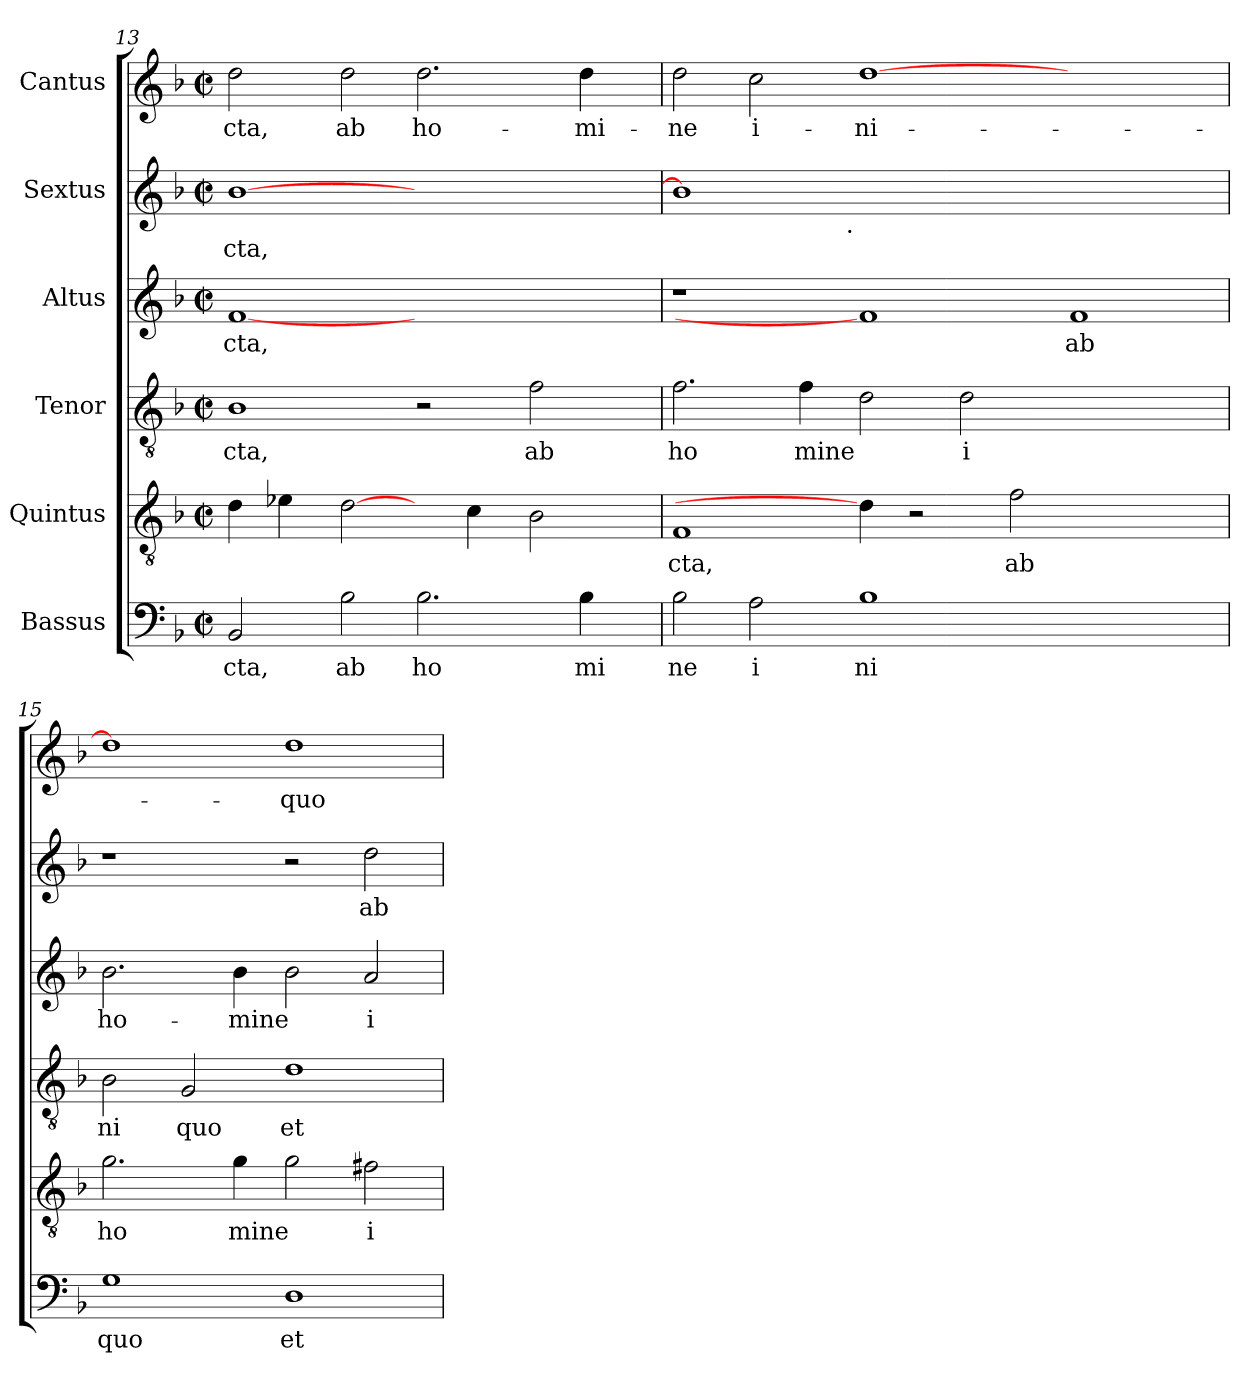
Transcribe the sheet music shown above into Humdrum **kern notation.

**kern	**text	**kern	**text	**kern	**text	**kern	**text	**kern	**text	**kern	**text
*part6	*part6	*part5	*part5	*part4	*part4	*part3	*part3	*part2	*part2	*part1	*part1
*staff6	*staff6	*staff5	*staff5	*staff4	*staff4	*staff3	*staff3	*staff2	*staff2	*staff1	*staff1
*I"Bassus	*	*I"Quintus	*	*I"Tenor	*	*I"Altus	*	*I"Sextus	*	*I"Cantus	*
!!LO:LB:g=z
*clefF4	*	*clefGv2	*	*clefGv2	*	*clefG2	*	*clefG2	*	*clefG2	*
*k[b-]	*	*k[b-]	*	*k[b-]	*	*k[b-]	*	*k[b-]	*	*k[b-]	*
*F:	*	*F:	*	*F:	*	*F:	*	*F:	*	*F:	*
*M2/2	*	*M2/2	*	*M2/2	*	*M2/2	*	*M2/2	*	*M2/2	*
*met(c|)	*	*met(c|)	*	*met(c|)	*	*met(c|)	*	*met(c|)	*	*met(c|)	*
=13	=13	=13	=13	=13	=13	=13	=13	=13	=13	=13	=13
!	!LO:LY:b:cj	!	!	!	!LO:LY:b:cj	!	!LO:LY:b:cj	!	!LO:LY:b:cj	!	!LO:LY:b:cj
*	*	*^	*	*	*	*	*	*	*	*	*
2BB-/	cta,	4d\	4ryy	.	1B-	cta,	[1f	cta,	[1b-	cta,	2dd\	-cta,
.	.	4e-\	32.ryy	.	.	.	.	.	.	.	.	.
.	.	.	1ryy	.	.	.	.	.	.	.	.	.
!	!LO:LY:b:cj	!	!	!	!	!	!	!	!	!	!	!LO:LY:b:cj
2B-\	ab	[2d\	.	.	.	.	.	.	.	.	2dd\	ab
!	!LO:LY:b:cj	!	!	!	!	!	!	!	!	!	!	!LO:LY:b:cj
2.B-\	ho	4ryy	.	.	2r	.	1ryy	.	1ryy	.	2.dd\	ho-
.	.	4c\	.	.	.	.	.	.	.	.	.	.
.	.	.	2ryy	.	.	.	.	.	.	.	.	.
!	!	!	!	!	!	!LO:LY:b:cj	!	!	!	!	!	!
.	.	2B-\	.	.	2f\	ab	.	.	.	.	.	.
!	!LO:LY:b:cj	!	!	!	!	!	!	!	!	!	!	!LO:LY:b:cj
4B-\	mi	.	.	.	.	.	.	.	.	.	4dd\	-mi-
.	.	.	8ryy	.	.	.	.	.	.	.	.	.
.	.	.	16ryy	.	.	.	.	.	.	.	.	.
.	.	.	64ryy	.	.	.	.	.	.	.	.	.
=14	=14	=14	=14	=14	=14	=14	=14	=14	=14	=14	=14	=14
!	!LO:LY:b:cj	!	!	!LO:LY:b:cj	!	!LO:LY:b:cj	!	!	!	!	!	!LO:LY:b:cj
*	*	*v	*v	*	*	*	*	*	*^	*	*	*
2B-\	ne	1F	cta,	2.f\	ho	1r	.	1b-]	2ryy	.	2dd\	-ne
!	!LO:LY:b:cj	!	!	!	!	!	!	!	!	!	!	!LO:LY:b:cj
2A\	i	.	.	.	.	.	.	.	4...ryy	.	2cc\	i-
!	!	!	!	!	!LO:LY:b:cj	!	!	!	!	!	!	!
.	.	.	.	4f\	mine	.	.	.	.	.	.	.
!	!	!	!	!	!	!	!	!	!LO:TX:b:t=.	!	!	!
.	.	.	.	.	.	.	.	.	1ryy	.	.	.
!	!LO:LY:b:cj	!	!	!	!	!	!	!	!	!	!	!LO:LY:b:cj
1B-	ni	4d\]	.	2d\	.	1f]	.	0ryy	.	.	[>1dd	-ni-
.	.	2r	.	.	.	.	.	.	.	.	.	.
!	!	!	!	!	!LO:LY:b:cj	!	!	!	!	!	!	!
.	.	.	.	2d\	i	.	.	.	.	.	.	.
!	!	!	!LO:LY:b:cj	!	!	!	!	!	!	!	!	!
.	.	2f\	ab	.	.	.	.	.	.	.	.	.
.	.	.	.	.	.	.	.	.	1ryy	.	.	.
!	!	!	!	!	!	!	!LO:LY:b:cj	!	!	!	!	!
1ryy	.	.	.	1ryy	.	1f	ab	.	.	.	1ryy	.
.	.	2.ryy	.	.	.	.	.	.	.	.	.	.
.	.	.	.	.	.	.	.	.	32ryy	.	.	.
=15	=15	=15	=15	=15	=15	=15	=15	=15	=15	=15	=15	=15
!	!LO:LY:b:cj	!	!LO:LY:b:cj	!	!LO:LY:b:cj	!	!LO:LY:b:cj	!	!	!	!	!
*	*	*	*	*	*	*	*	*v	*v	*	*	*
1G	quo	2.g\	ho	2B-\	ni	2.b-\	ho-	1r	.	1dd]	.
!	!	!	!	!	!LO:LY:b:cj	!	!	!	!	!	!
.	.	.	.	2G/	quo	.	.	.	.	.	.
!	!	!	!LO:LY:b:cj	!	!	!	!LO:LY:b:cj	!	!	!	!
.	.	4g\	mine	.	.	4b-\	-mine	.	.	.	.
!	!LO:LY:b:cj	!	!	!	!LO:LY:b:cj	!	!	!	!	!	!LO:LY:b:cj
1D	et	2g\	.	1d	et	2b-\	.	2r	.	1dd	-quo
!	!	!	!LO:LY:b:cj	!	!	!	!LO:LY:b:cj	!	!LO:LY:b:cj	!	!
.	.	2f#X\	i	.	.	2a/	i-	2dd\	ab	.	.
=	=	=	=	=	=	=	=	=	=	=	=
*-	*-	*-	*-	*-	*-	*-	*-	*-	*-	*-	*-
